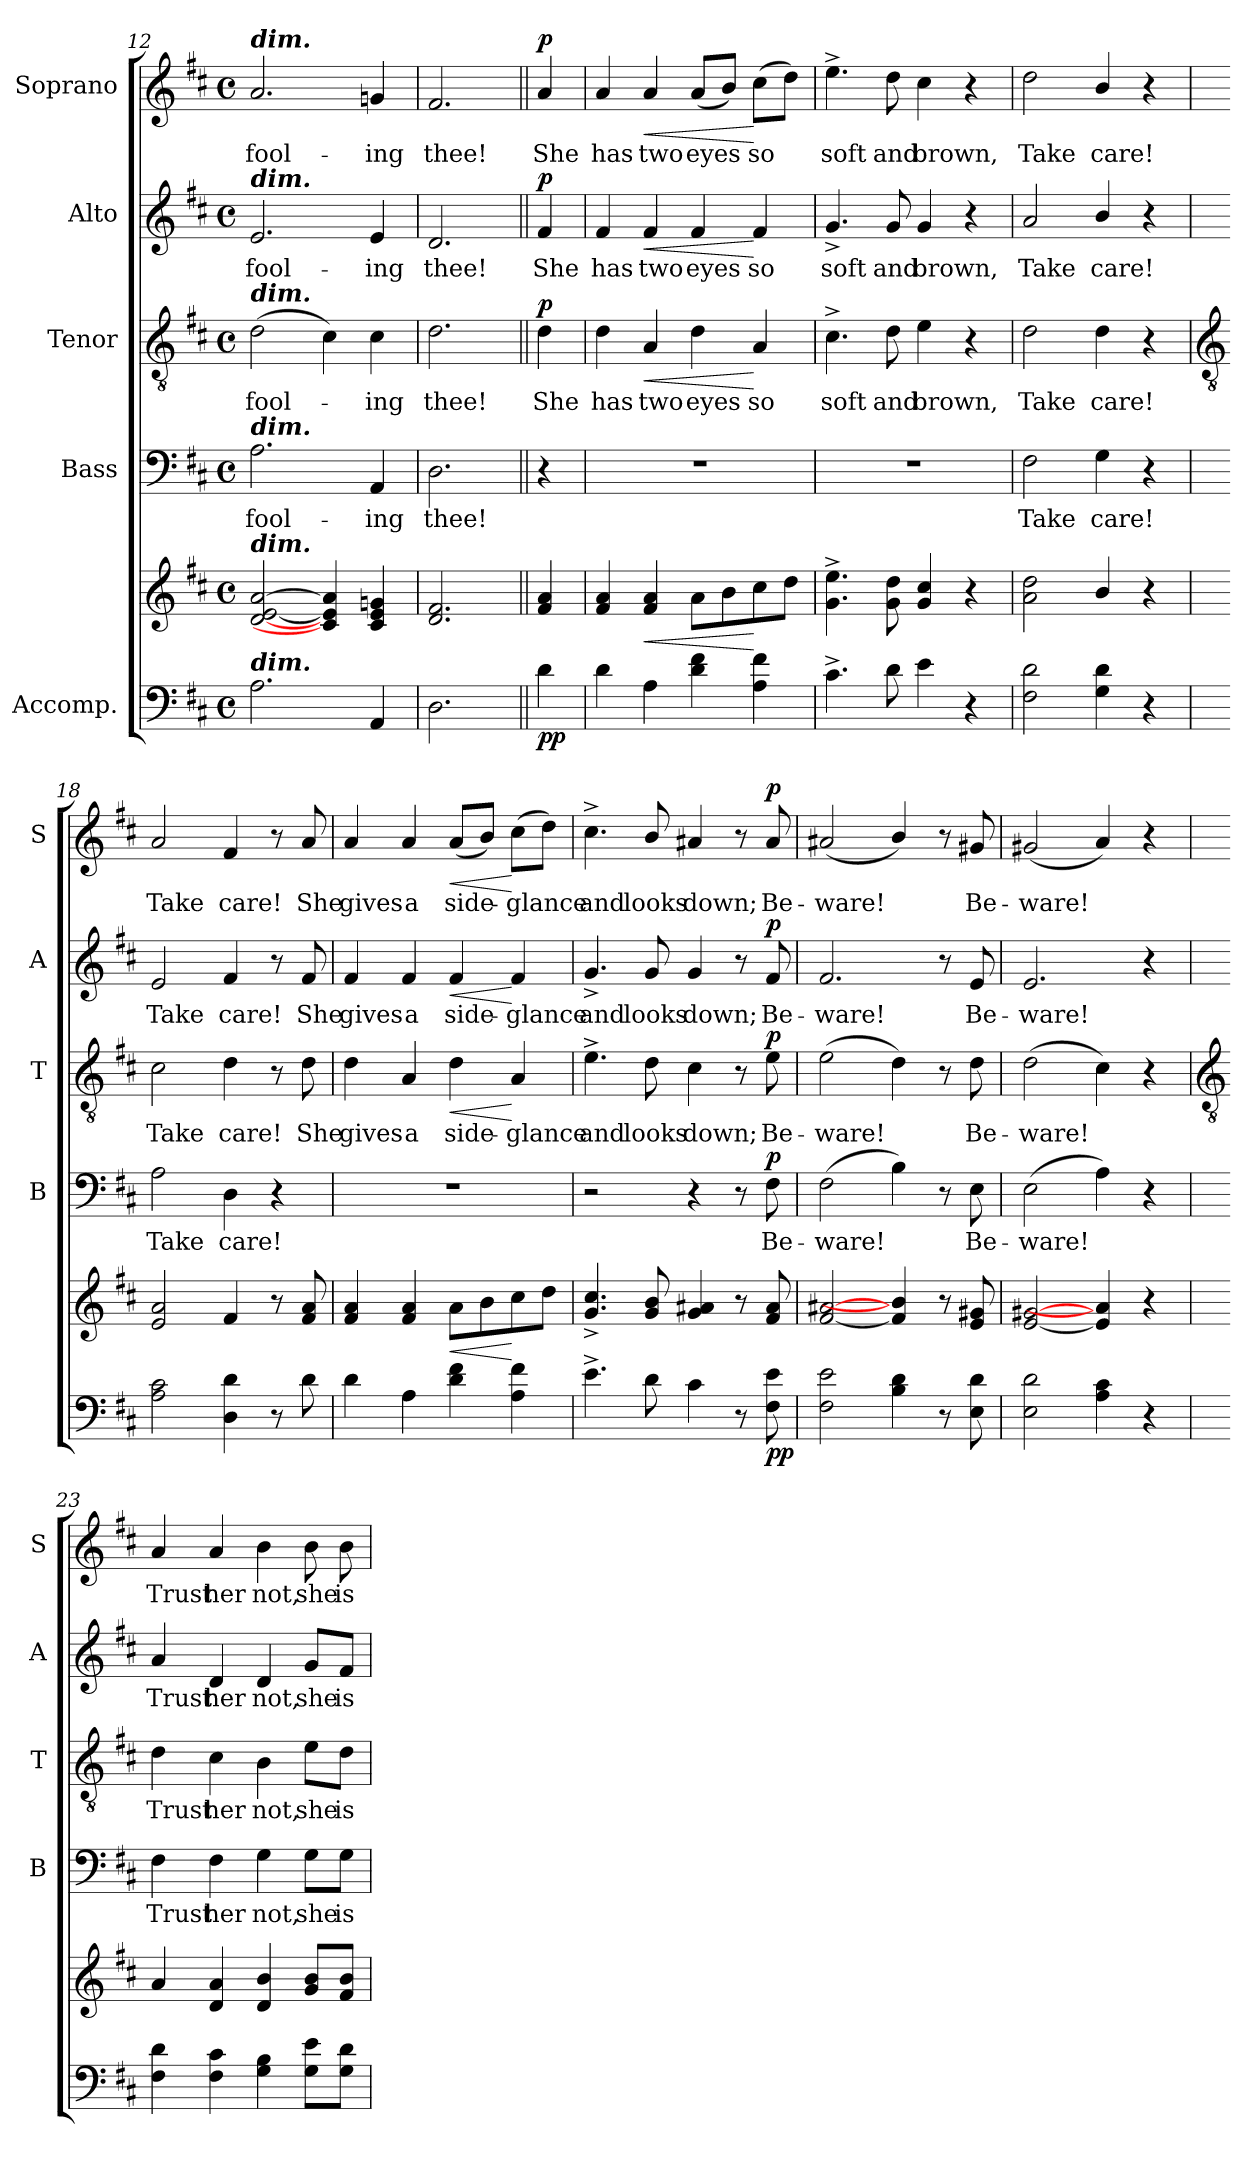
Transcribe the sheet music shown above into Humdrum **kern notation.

**kern	**kern	**dynam	**kern	**text	**dynam	**kern	**text	**dynam	**kern	**text	**dynam	**kern	**text	**dynam
*part5	*part5	*part5	*part4	*part4	*part4	*part3	*part3	*part3	*part2	*part2	*part2	*part1	*part1	*part1
*staff6	*staff5	*staff5/6	*staff4	*staff4	*staff4	*staff3	*staff3	*staff3	*staff2	*staff2	*staff2	*staff1	*staff1	*staff1
*I"Accomp.	*	*	*I"Bass	*	*	*I"Tenor	*	*	*I"Alto	*	*	*I"Soprano	*	*
*	*	*	*I'B	*	*	*I'T	*	*	*I'A	*	*	*I'S	*	*
*clefF4	*clefG2	*	*clefF4	*	*	*clefGv2	*	*	*clefG2	*	*	*clefG2	*	*
*k[f#c#]	*k[f#c#]	*	*k[f#c#]	*	*	*k[f#c#]	*	*	*k[f#c#]	*	*	*k[f#c#]	*	*
*D:	*D:	*	*D:	*	*	*D:	*	*	*D:	*	*	*D:	*	*
*M4/4	*M4/4	*	*M4/4	*	*	*M4/4	*	*	*M4/4	*	*	*M4/4	*	*
*met(c)	*met(c)	*	*met(c)	*	*	*met(c)	*	*	*met(c)	*	*	*met(c)	*	*
=12	=12	=12	=12	=12	=12	=12	=12	=12	=12	=12	=12	=12	=12	=12
!	!	!	!	!	!	!	!	!	!	!	!	!LO:TX:a:Bi:t=dim.	!	!
!	!	!	!	!	!	!	!	!	!LO:TX:a:Bi:t=dim.	!	!	!	!	!
!	!	!	!	!	!	!LO:TX:a:Bi:t=dim.	!	!	!	!	!	!	!	!
!	!	!	!LO:TX:a:Bi:t=dim.	!	!	!	!	!	!	!	!	!	!	!
!	!LO:TX:a:Bi:t=dim.	!	!	!	!	!	!	!	!	!	!	!	!	!
!LO:TX:a:Bi:t=dim.	!	!	!	!	!	!	!	!	!	!	!	!	!	!
!	!	!	!	!LO:LY:b	!	!	!LO:LY:b	!	!	!LO:LY:b	!	!	!LO:LY:b	!
2.A	[2d [2e [2a	.	2.A	fool-	.	(>2d	fool-	.	2.e	fool-	.	2.a	fool-	.
.	4c#] 4e] 4a]	.	.	.	.	4c#)	.	.	.	.	.	.	.	.
!	!	!	!	!LO:LY:b	!	!	!LO:LY:b	!	!	!LO:LY:b	!	!	!LO:LY:b	!
4AA	4c# 4e 4gn	.	4AA	-ing	.	4c#	ing	.	4e	-ing	.	4gn	-ing	.
=13	=13	=13	=13	=13	=13	=13	=13	=13	=13	=13	=13	=13	=13	=13
!	!	!	!	!LO:LY:b	!	!	!LO:LY:b	!	!	!LO:LY:b	!	!	!LO:LY:b	!
2.D	2.d 2.f#	.	2.D	thee!	.	2.d	thee!	.	2.d	thee!	.	2.f#	thee!	.
=14||	=14||	=14||	=14||	=14||	=14||	=14||	=14||	=14||	=14||	=14||	=14||	=14||	=14||	=14||
!	!	!LO:DY:b=2	!	!	!	!	!LO:LY:b	!	!	!LO:LY:b	!	!	!LO:LY:b	!
!	!	!LO:DY:n=1:b	!	!	!	!	!	!LO:DY:b	!	!	!LO:DY:b	!	!	!LO:DY:b
4d	4f# 4a	p p	4r	.	.	4d	She	p	4f#	She	p	4a	She	p
=15	=15	=15	=15	=15	=15	=15	=15	=15	=15	=15	=15	=15	=15	=15
!	!	!	!	!	!	!	!LO:LY:b	!	!	!LO:LY:b	!	!	!LO:LY:b	!
4d	4f# 4a	.	1r	.	.	4d	has	.	4f#	has	.	4a	has	.
!	!	!LO:HP:b	!	!	!	!	!LO:LY:b	!LO:HP:b	!	!LO:LY:b	!LO:HP:b	!	!LO:LY:b	!LO:HP:b
4A	4f# 4a	<	.	.	.	4A	two	<	4f#	two	<	4a	two	<
!	!	!	!	!	!	!	!LO:LY:b	!	!	!LO:LY:b	!	!	!LO:LY:b	!
4d 4f#	8aL	.	.	.	.	4d	eyes	.	4f#	eyes	.	(<8aL	eyes	.
.	8b	.	.	.	.	.	.	.	.	.	.	8bJ)	.	.
!	!	!	!	!	!	!	!LO:LY:b	!	!	!LO:LY:b	!	!	!LO:LY:b	!
4A 4f#	8cc#	[	.	.	.	4A	so	[	4f#	so	[	(>8cc#L	so	[
.	8ddJ	.	.	.	.	.	.	.	.	.	.	8ddJ)	.	.
=16	=16	=16	=16	=16	=16	=16	=16	=16	=16	=16	=16	=16	=16	=16
!	!	!	!	!	!	!	!LO:LY:b	!	!	!LO:LY:b	!	!	!LO:LY:b	!
4.c#^	4.g^ 4.ee^	.	1r	.	.	4.c#^	soft	.	4.g^	soft	.	4.ee^	soft	.
!	!	!	!	!	!	!	!LO:LY:b	!	!	!LO:LY:b	!	!	!LO:LY:b	!
8d	8g 8dd	.	.	.	.	8d	and	.	8g	and	.	8dd	and	.
!	!	!	!	!	!	!	!LO:LY:b	!	!	!LO:LY:b	!	!	!LO:LY:b	!
4e	4g 4cc#	.	.	.	.	4e	brown,	.	4g	brown,	.	4cc#	brown,	.
4r	4r	.	.	.	.	4r	.	.	4r	.	.	4r	.	.
=17	=17	=17	=17	=17	=17	=17	=17	=17	=17	=17	=17	=17	=17	=17
!	!	!	!	!LO:LY:b	!	!	!LO:LY:b	!	!	!LO:LY:b	!	!	!LO:LY:b	!
2F# 2d	2a 2dd	.	2F#	Take	.	2d	Take	.	2a	Take	.	2dd	Take	.
!	!	!	!	!LO:LY:b	!	!	!LO:LY:b	!	!	!LO:LY:b	!	!	!LO:LY:b	!
4G 4d	4b/	.	4G	care!	.	4d	care!	.	4b/	care!	.	4b/	care!	.
4r	4r	.	4r	.	.	4r	.	.	4r	.	.	4r	.	.
!!LO:LB:g=z
=18	=18	=18	=18	=18	=18	=18	=18	=18	=18	=18	=18	=18	=18	=18
*	*	*	*	*	*	*clefGv2	*	*	*	*	*	*	*	*
!	!	!	!	!LO:LY:b	!	!	!LO:LY:b	!	!	!LO:LY:b	!	!	!LO:LY:b	!
2A 2c#	2e 2a	.	2A	Take	.	2c#	Take	.	2e	Take	.	2a	Take	.
!	!	!	!	!LO:LY:b	!	!	!LO:LY:b	!	!	!LO:LY:b	!	!	!LO:LY:b	!
4D 4d	4f#	.	4D	care!	.	4d	care!	.	4f#	care!	.	4f#	care!	.
8r	8r	.	4r	.	.	8r	.	.	8r	.	.	8r	.	.
!	!	!	!	!	!	!	!LO:LY:b	!	!	!LO:LY:b	!	!	!LO:LY:b	!
8d	8f# 8a	.	.	.	.	8d	She	.	8f#	She	.	8a	She	.
=19	=19	=19	=19	=19	=19	=19	=19	=19	=19	=19	=19	=19	=19	=19
!	!	!	!	!	!	!	!LO:LY:b	!	!	!LO:LY:b	!	!	!LO:LY:b	!
4d	4f# 4a	.	1r	.	.	4d	gives	.	4f#	gives	.	4a	gives	.
!	!	!	!	!	!	!	!LO:LY:b	!	!	!LO:LY:b	!	!	!LO:LY:b	!
4A	4f# 4a	.	.	.	.	4A	a	.	4f#	a	.	4a	a	.
!	!	!LO:HP:b	!	!	!	!	!LO:LY:b	!LO:HP:b	!	!LO:LY:b	!LO:HP:b	!	!LO:LY:b	!LO:HP:b
4d 4f#	8aL	<	.	.	.	4d	side-	<	4f#	side-	<	(<8aL	side-	<
.	8b	.	.	.	.	.	.	.	.	.	.	8bJ)	.	.
!	!	!	!	!	!	!	!LO:LY:b	!	!	!LO:LY:b	!	!	!LO:LY:b	!
4A 4f#	8cc#	[	.	.	.	4A	-glance	[	4f#	-glance	[	(>8cc#L	glance	[
.	8ddJ	.	.	.	.	.	.	.	.	.	.	8ddJ)	.	.
=20	=20	=20	=20	=20	=20	=20	=20	=20	=20	=20	=20	=20	=20	=20
!	!	!	!	!	!	!	!LO:LY:b	!	!	!LO:LY:b	!	!	!LO:LY:b	!
4.e^	4.g^ 4.cc#^	.	2r	.	.	4.e^	and	.	4.g^	and	.	4.cc#^	and	.
!	!	!	!	!	!	!	!LO:LY:b	!	!	!LO:LY:b	!	!	!LO:LY:b	!
8d	8g/ 8b/	.	.	.	.	8d	looks	.	8g	looks	.	8b/	looks	.
!	!	!	!	!	!	!	!LO:LY:b	!	!	!LO:LY:b	!	!	!LO:LY:b	!
4c#	4g 4a#X	.	4r	.	.	4c#	down;	.	4g	down;	.	4a#X	down;	.
8r	8r	.	8r	.	.	8r	.	.	8r	.	.	8r	.	.
!	!	!LO:DY:b=2	!	!LO:LY:b	!	!	!LO:LY:b	!	!	!LO:LY:b	!	!	!LO:LY:b	!
!	!	!LO:DY:n=1:b	!	!	!LO:DY:b	!	!	!LO:DY:b	!	!	!LO:DY:b	!	!	!LO:DY:b
8F# 8e	8f# 8a#	p p	8F#	Be-	p	8e	Be-	p	8f#	Be-	p	8a#	Be-	p
=21	=21	=21	=21	=21	=21	=21	=21	=21	=21	=21	=21	=21	=21	=21
!	!	!	!	!LO:LY:b	!	!	!LO:LY:b	!	!	!LO:LY:b	!	!	!LO:LY:b	!
2F# 2e	[2f# [2a#X	.	(>2F#	-ware!	.	(>2e	-ware!	.	2.f#	-ware!	.	(<2a#X	-ware!	.
4B 4d	4f#/] 4b/]	.	4B)	.	.	4d)	.	.	.	.	.	4b/)	.	.
8r	8r	.	8r	.	.	8r	.	.	8r	.	.	8r	.	.
!	!	!	!	!LO:LY:b	!	!	!LO:LY:b	!	!	!LO:LY:b	!	!	!LO:LY:b	!
8E 8d	8e 8g#X	.	8E	Be-	.	8d	Be-	.	8e	Be-	.	8g#X	Be-	.
=22	=22	=22	=22	=22	=22	=22	=22	=22	=22	=22	=22	=22	=22	=22
!	!	!	!	!LO:LY:b	!	!	!LO:LY:b	!	!	!LO:LY:b	!	!	!LO:LY:b	!
2E 2d	[2e [2g#X	.	(>2E	-ware!	.	(>2d	-ware!	.	2.e	-ware!	.	(<2g#X	-ware!	.
4A 4c#	4e] 4a]	.	4A)	.	.	4c#)	.	.	.	.	.	4a)	.	.
4r	4r	.	4r	.	.	4r	.	.	4r	.	.	4r	.	.
!!LO:LB:g=z
=23	=23	=23	=23	=23	=23	=23	=23	=23	=23	=23	=23	=23	=23	=23
*	*	*	*	*	*	*clefGv2	*	*	*	*	*	*	*	*
!	!	!	!	!LO:LY:b	!	!	!LO:LY:b	!	!	!LO:LY:b	!	!	!LO:LY:b	!
4F# 4d	4a	.	4F#	Trust	.	4d	Trust	.	4a	Trust	.	4a	Trust	.
!	!	!	!	!LO:LY:b	!	!	!LO:LY:b	!	!	!LO:LY:b	!	!	!LO:LY:b	!
4F# 4c#	4d 4a	.	4F#	her	.	4c#	her	.	4d	her	.	4a	her	.
!	!	!	!	!LO:LY:b	!	!	!LO:LY:b	!	!	!LO:LY:b	!	!	!LO:LY:b	!
4G 4B	4d 4b	.	4G	not,	.	4B	not,	.	4d	not,	.	4b	not,	.
!	!	!	!	!LO:LY:b	!	!	!LO:LY:b	!	!	!LO:LY:b	!	!	!LO:LY:b	!
8G 8eL	8g 8bL	.	8G\L	she	.	8e\L	she	.	8g/L	she	.	8b	she	.
!	!	!	!	!LO:LY:b	!	!	!LO:LY:b	!	!	!LO:LY:b	!	!	!LO:LY:b	!
8G 8dJ	8f# 8bJ	.	8G\J	is	.	8d\J	is	.	8f#/J	is	.	8b	is	.
=	=	=	=	=	=	=	=	=	=	=	=	=	=	=
*-	*-	*-	*-	*-	*-	*-	*-	*-	*-	*-	*-	*-	*-	*-
